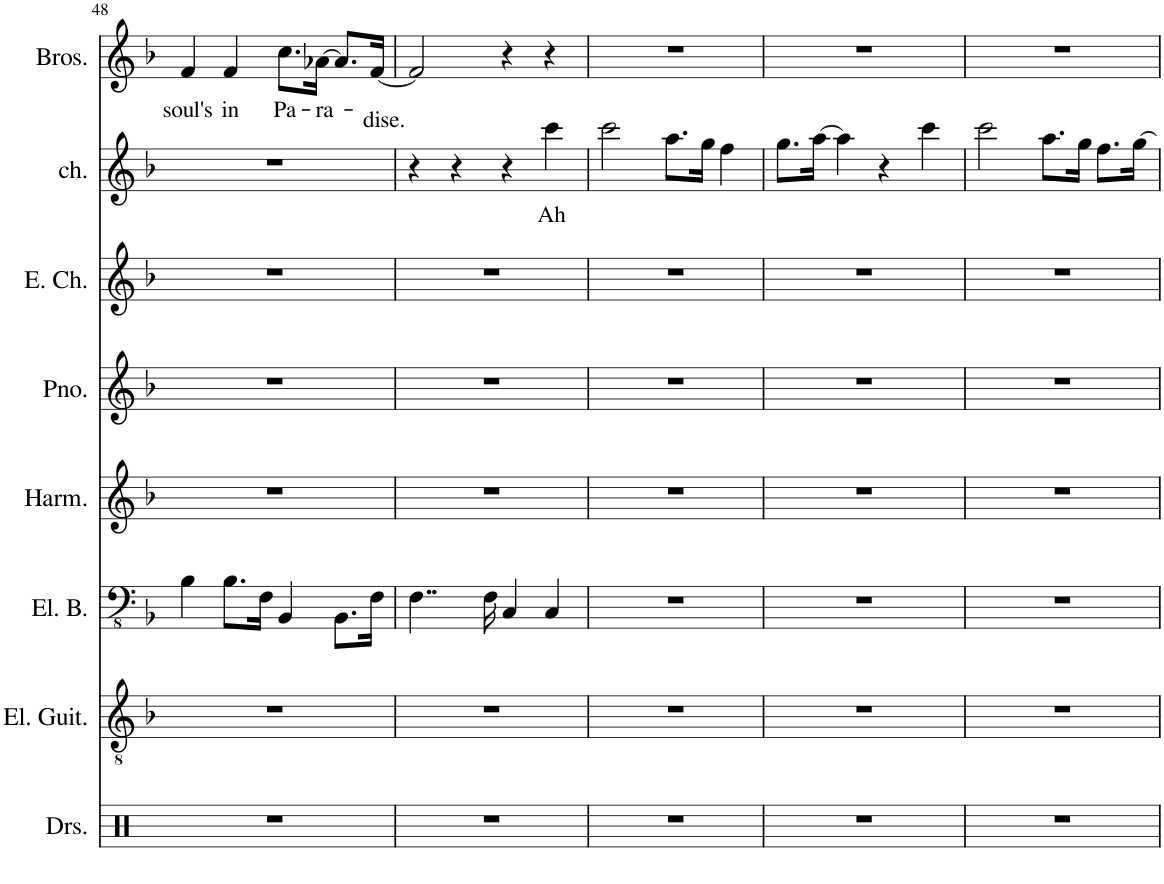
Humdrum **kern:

**kern	**kern	**kern	**kern	**kern	**kern	**kern	**text	**kern	**text
*part8	*part7	*part6	*part5	*part4	*part3	*part2	*part2	*part1	*part1
*staff8	*staff7	*staff6	*staff5	*staff4	*staff3	*staff2	*staff2	*staff1	*staff1
*I"Drumset	*I"Electric Guitar	*I"Electric Bass	*I"Harmonica	*I"Piano	*I"Electric Choir	*I"Chorus	*	*I"Brothers	*
*I'Drs.	*I'El. Guit.	*I'El. B.	*I'Harm.	*I'Pno.	*I'E. Ch.	*I'ch.	*	*I'Bros.	*
!!LO:PB:g=z
*clefX	*clefGv2	*clefFv4	*clefG2	*clefG2	*clefG2	*clefG2	*	*clefG2	*
*k[]	*k[b-]	*k[b-]	*k[b-]	*k[b-]	*k[b-]	*k[b-]	*	*k[b-]	*
*M4/4	*M4/4	*M4/4	*M4/4	*M4/4	*M4/4	*M4/4	*	*M4/4	*
=48	=48	=48	=48	=48	=48	=48	=48	=48	=48
!	!	!	!	!	!	!	!	!	!LO:LY:b
1r	1r	4BB-\	1r	1r	1r	1r	.	4f/	soul's
!	!	!	!	!	!	!	!	!	!LO:LY:b
.	.	8.BB-\L	.	.	.	.	.	4f/	in
.	.	16FF\Jk	.	.	.	.	.	.	.
!	!	!	!	!	!	!	!	!	!LO:LY:b
.	.	4BBB-/	.	.	.	.	.	8.cc\L	Pa-
!	!	!	!	!	!	!	!	!	!LO:LY:b
.	.	.	.	.	.	.	.	[16a-X\Jk	-ra-
.	.	8.BBB-\L	.	.	.	.	.	8.a-/L]	.
!	!	!	!	!	!	!	!	!	!LO:LY:b
.	.	16FF\Jk	.	.	.	.	.	[16f/Jk	-dise.
=49	=49	=49	=49	=49	=49	=49	=49	=49	=49
1r	1r	4..FF\	1r	1r	1r	4r	.	2f/]	.
.	.	.	.	.	.	4r	.	.	.
.	.	16FF\	.	.	.	.	.	.	.
.	.	4CC/	.	.	.	4r	.	4r	.
!	!	!	!	!	!	!	!LO:LY:b	!	!
.	.	4CC/	.	.	.	4ccc\	Ah	4r	.
=50	=50	=50	=50	=50	=50	=50	=50	=50	=50
1r	1r	1r	1r	1r	1r	2ccc\	.	1r	.
.	.	.	.	.	.	8.aa\L	.	.	.
.	.	.	.	.	.	16gg\Jk	.	.	.
.	.	.	.	.	.	4ff\	.	.	.
=51	=51	=51	=51	=51	=51	=51	=51	=51	=51
1r	1r	1r	1r	1r	1r	8.gg\L	.	1r	.
.	.	.	.	.	.	[16aa\Jk	.	.	.
.	.	.	.	.	.	4aa\]	.	.	.
.	.	.	.	.	.	4r	.	.	.
.	.	.	.	.	.	4ccc\	.	.	.
=52	=52	=52	=52	=52	=52	=52	=52	=52	=52
1r	1r	1r	1r	1r	1r	2ccc\	.	1r	.
.	.	.	.	.	.	8.aa\L	.	.	.
.	.	.	.	.	.	16gg\Jk	.	.	.
.	.	.	.	.	.	8.ff\L	.	.	.
.	.	.	.	.	.	[16gg\Jk	.	.	.
=	=	=	=	=	=	=	=	=	=
*-	*-	*-	*-	*-	*-	*-	*-	*-	*-
